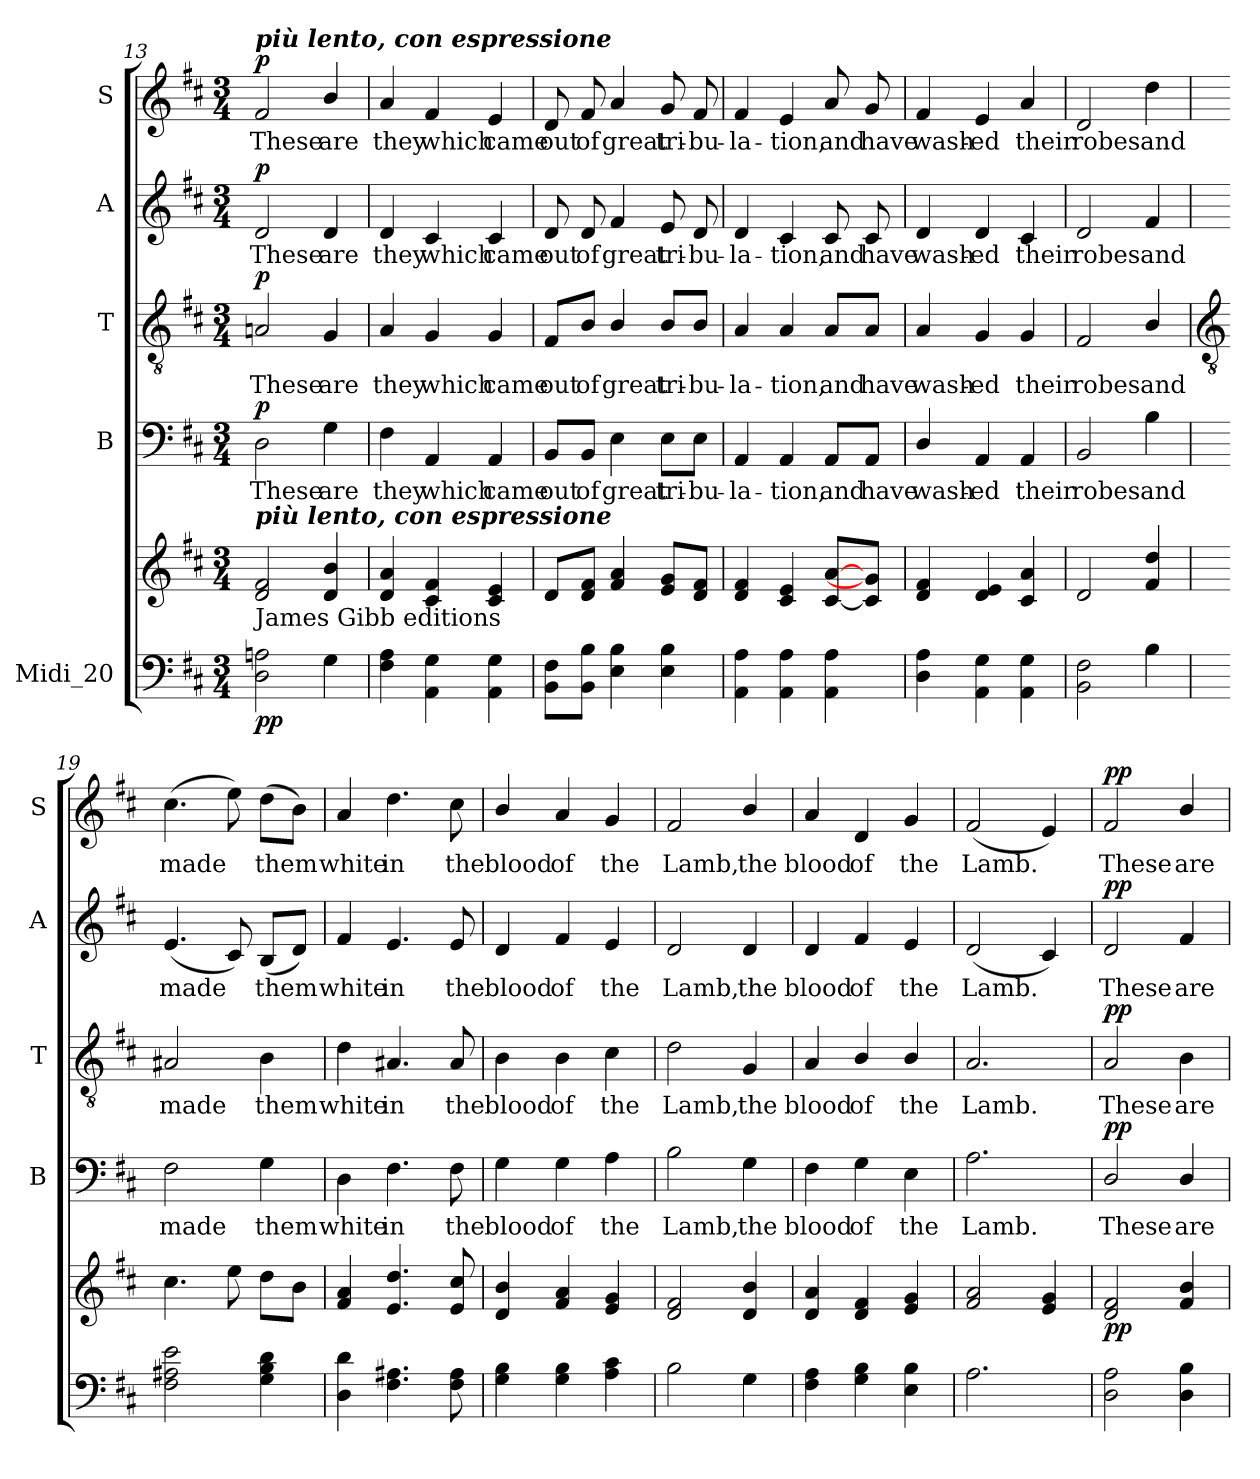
**kern	**kern	**dynam	**kern	**text	**dynam	**kern	**text	**dynam	**kern	**text	**dynam	**kern	**text	**dynam
*part5	*part5	*part5	*part4	*part4	*part4	*part3	*part3	*part3	*part2	*part2	*part2	*part1	*part1	*part1
*staff6	*staff5	*staff5/6	*staff4	*staff4	*staff4	*staff3	*staff3	*staff3	*staff2	*staff2	*staff2	*staff1	*staff1	*staff1
*I"Midi_20	*	*	*I"B	*	*	*I"T	*	*	*I"A	*	*	*I"S	*	*
*	*	*	*I'B	*	*	*I'T	*	*	*I'A	*	*	*I'S	*	*
!!LO:LB:g=z
*clefF4	*clefG2	*	*clefF4	*	*	*clefGv2	*	*	*clefG2	*	*	*clefG2	*	*
*k[f#c#]	*k[f#c#]	*	*k[f#c#]	*	*	*k[f#c#]	*	*	*k[f#c#]	*	*	*k[f#c#]	*	*
*D:	*D:	*	*D:	*	*	*D:	*	*	*D:	*	*	*D:	*	*
*M3/4	*M3/4	*	*M3/4	*	*	*M3/4	*	*	*M3/4	*	*	*M3/4	*	*
=13	=13	=13	=13	=13	=13	=13	=13	=13	=13	=13	=13	=13	=13	=13
!	!	!	!	!	!	!	!	!	!	!	!	!LO:TX:a:Bi:t=più lento, con espressione	!	!
!	!LO:TX:b:t=James Gibb editions	!	!	!	!	!	!	!	!	!	!	!	!	!
!	!LO:TX:a:Bi:t=più lento, con espressione	!	!	!	!	!	!	!	!	!	!	!	!	!
!	!	!LO:DY:b=2	!	!LO:LY:b	!	!	!LO:LY:b	!	!	!LO:LY:b	!	!	!LO:LY:b	!
!	!	!LO:DY:n=1:b	!	!	!LO:DY:b	!	!	!LO:DY:b	!	!	!LO:DY:b	!	!	!LO:DY:b
2D\ 2An\	2d 2f#	p p	2D	These	p	2An	These	p	2d	These	p	2f#	These	p
!	!	!	!	!LO:LY:b	!	!	!LO:LY:b	!	!	!LO:LY:b	!	!	!LO:LY:b	!
4G	4d 4b	.	4G	are	.	4G	are	.	4d	are	.	4b/	are	.
=14	=14	=14	=14	=14	=14	=14	=14	=14	=14	=14	=14	=14	=14	=14
!	!	!	!	!LO:LY:b	!	!	!LO:LY:b	!	!	!LO:LY:b	!	!	!LO:LY:b	!
4F#\ 4A\	4d 4a	.	4F#	they	.	4A	they	.	4d	they	.	4a	they	.
!	!	!	!	!LO:LY:b	!	!	!LO:LY:b	!	!	!LO:LY:b	!	!	!LO:LY:b	!
4AA\ 4G\	4c# 4f#	.	4AA	which	.	4G	which	.	4c#	which	.	4f#	which	.
!	!	!	!	!LO:LY:b	!	!	!LO:LY:b	!	!	!LO:LY:b	!	!	!LO:LY:b	!
4AA 4G	4c# 4e	.	4AA	came	.	4G	came	.	4c#	came	.	4e	came	.
=15	=15	=15	=15	=15	=15	=15	=15	=15	=15	=15	=15	=15	=15	=15
!	!	!	!	!LO:LY:b	!	!	!LO:LY:b	!	!	!LO:LY:b	!	!	!LO:LY:b	!
8BB 8F#L	8dL	.	8BB/L	out	.	8F#/L	out	.	8d	out	.	8d	out	.
!	!	!	!	!LO:LY:b	!	!	!LO:LY:b	!	!	!LO:LY:b	!	!	!LO:LY:b	!
8BB 8BJ	8d 8f#J	.	8BB/J	of	.	8B/J	of	.	8d	of	.	8f#	of	.
!	!	!	!	!LO:LY:b	!	!	!LO:LY:b	!	!	!LO:LY:b	!	!	!LO:LY:b	!
4E\ 4B\	4f# 4a	.	4E	great	.	4B/	great	.	4f#	great	.	4a	great	.
!	!	!	!	!LO:LY:b	!	!	!LO:LY:b	!	!	!LO:LY:b	!	!	!LO:LY:b	!
4E 4B	8e 8gL	.	8E\L	tri-	.	8B/L	tri-	.	8e	tri-	.	8g	tri-	.
!	!	!	!	!LO:LY:b	!	!	!LO:LY:b	!	!	!LO:LY:b	!	!	!LO:LY:b	!
.	8d 8f#J	.	8E\J	-bu-	.	8B/J	-bu-	.	8d	-bu-	.	8f#	-bu-	.
=16	=16	=16	=16	=16	=16	=16	=16	=16	=16	=16	=16	=16	=16	=16
!	!	!	!	!LO:LY:b	!	!	!LO:LY:b	!	!	!LO:LY:b	!	!	!LO:LY:b	!
4AA\ 4A\	4d 4f#	.	4AA	-la-	.	4A	-la-	.	4d	-la-	.	4f#	-la-	.
!	!	!	!	!LO:LY:b	!	!	!LO:LY:b	!	!	!LO:LY:b	!	!	!LO:LY:b	!
4AA 4A	4c# 4e	.	4AA	-tion,	.	4A	-tion,	.	4c#	-tion,	.	4e	-tion,	.
!	!	!	!	!LO:LY:b	!	!	!LO:LY:b	!	!	!LO:LY:b	!	!	!LO:LY:b	!
4AA 4A	[8c# [8aL	.	8AA/L	and	.	8A/L	and	.	8c#	and	.	8a	and	.
!	!	!	!	!LO:LY:b	!	!	!LO:LY:b	!	!	!LO:LY:b	!	!	!LO:LY:b	!
.	8c#] 8g]J	.	8AA/J	have	.	8A/J	have	.	8c#	have	.	8g	have	.
=17	=17	=17	=17	=17	=17	=17	=17	=17	=17	=17	=17	=17	=17	=17
!	!	!	!	!LO:LY:b	!	!	!LO:LY:b	!	!	!LO:LY:b	!	!	!LO:LY:b	!
4D\ 4A\	4d 4f#	.	4D/	wash-	.	4A	wash-	.	4d	wash-	.	4f#	wash-	.
!	!	!	!	!LO:LY:b	!	!	!LO:LY:b	!	!	!LO:LY:b	!	!	!LO:LY:b	!
4AA\ 4G\	4d 4e	.	4AA	-ed	.	4G	-ed	.	4d	-ed	.	4e	-ed	.
!	!	!	!	!LO:LY:b	!	!	!LO:LY:b	!	!	!LO:LY:b	!	!	!LO:LY:b	!
4AA 4G	4c# 4a	.	4AA	their	.	4G	their	.	4c#	their	.	4a	their	.
=18	=18	=18	=18	=18	=18	=18	=18	=18	=18	=18	=18	=18	=18	=18
!	!	!	!	!LO:LY:b	!	!	!LO:LY:b	!	!	!LO:LY:b	!	!	!LO:LY:b	!
2BB\ 2F#\	2d	.	2BB	robes	.	2F#	robes	.	2d	robes	.	2d	robes	.
!	!	!	!	!LO:LY:b	!	!	!LO:LY:b	!	!	!LO:LY:b	!	!	!LO:LY:b	!
4B	4f# 4dd	.	4B	and	.	4B/	and	.	4f#	and	.	4dd	and	.
!!LO:LB:g=z
=19	=19	=19	=19	=19	=19	=19	=19	=19	=19	=19	=19	=19	=19	=19
*	*	*	*	*	*	*clefGv2	*	*	*	*	*	*	*	*
!	!	!	!	!LO:LY:b	!	!	!LO:LY:b	!	!	!LO:LY:b	!	!	!LO:LY:b	!
2F#\ 2A#X\ 2e\	4.cc#	.	2F#	made	.	2A#X	made	.	(<4.e	made	.	(>4.cc#	made	.
.	8ee	.	.	.	.	.	.	.	8c#)	.	.	8ee)	.	.
!	!	!	!	!LO:LY:b	!	!	!LO:LY:b	!	!	!LO:LY:b	!	!	!LO:LY:b	!
4G\ 4B\ 4d\	8ddL	.	4G	them	.	4B	them	.	(<8BL	them	.	(>8ddL	them	.
.	8bJ	.	.	.	.	.	.	.	8dJ)	.	.	8bJ)	.	.
=20	=20	=20	=20	=20	=20	=20	=20	=20	=20	=20	=20	=20	=20	=20
!	!	!	!	!LO:LY:b	!	!	!LO:LY:b	!	!	!LO:LY:b	!	!	!LO:LY:b	!
4D\ 4d\	4f# 4a	.	4D	white	.	4d	white	.	4f#	white	.	4a	white	.
!	!	!	!	!LO:LY:b	!	!	!LO:LY:b	!	!	!LO:LY:b	!	!	!LO:LY:b	!
4.F#\ 4.A#X\	4.e 4.dd	.	4.F#	in	.	4.A#X	in	.	4.e	in	.	4.dd	in	.
!	!	!	!	!LO:LY:b	!	!	!LO:LY:b	!	!	!LO:LY:b	!	!	!LO:LY:b	!
8F# 8A#	8e 8cc#	.	8F#	the	.	8A#	the	.	8e	the	.	8cc#	the	.
=21	=21	=21	=21	=21	=21	=21	=21	=21	=21	=21	=21	=21	=21	=21
!	!	!	!	!LO:LY:b	!	!	!LO:LY:b	!	!	!LO:LY:b	!	!	!LO:LY:b	!
4G\ 4B\	4d 4b	.	4G	blood	.	4B	blood	.	4d	blood	.	4b/	blood	.
!	!	!	!	!LO:LY:b	!	!	!LO:LY:b	!	!	!LO:LY:b	!	!	!LO:LY:b	!
4G 4B	4f# 4a	.	4G	of	.	4B	of	.	4f#	of	.	4a	of	.
!	!	!	!	!LO:LY:b	!	!	!LO:LY:b	!	!	!LO:LY:b	!	!	!LO:LY:b	!
4A\ 4c#\	4e 4g	.	4A	the	.	4c#	the	.	4e	the	.	4g	the	.
=22	=22	=22	=22	=22	=22	=22	=22	=22	=22	=22	=22	=22	=22	=22
!	!	!	!	!LO:LY:b	!	!	!LO:LY:b	!	!	!LO:LY:b	!	!	!LO:LY:b	!
2B\	2d 2f#	.	2B	Lamb,	.	2d	Lamb,	.	2d	Lamb,	.	2f#	Lamb,	.
!	!	!	!	!LO:LY:b	!	!	!LO:LY:b	!	!	!LO:LY:b	!	!	!LO:LY:b	!
4G	4d 4b	.	4G	the	.	4G	the	.	4d	the	.	4b/	the	.
=23	=23	=23	=23	=23	=23	=23	=23	=23	=23	=23	=23	=23	=23	=23
!	!	!	!	!LO:LY:b	!	!	!LO:LY:b	!	!	!LO:LY:b	!	!	!LO:LY:b	!
4F#\ 4A\	4d 4a	.	4F#	blood	.	4A	blood	.	4d	blood	.	4a	blood	.
!	!	!	!	!LO:LY:b	!	!	!LO:LY:b	!	!	!LO:LY:b	!	!	!LO:LY:b	!
4G 4B	4d 4f#	.	4G	of	.	4B/	of	.	4f#	of	.	4d	of	.
!	!	!	!	!LO:LY:b	!	!	!LO:LY:b	!	!	!LO:LY:b	!	!	!LO:LY:b	!
4E 4B	4e 4g	.	4E	the	.	4B/	the	.	4e	the	.	4g	the	.
=24	=24	=24	=24	=24	=24	=24	=24	=24	=24	=24	=24	=24	=24	=24
!	!	!	!	!LO:LY:b	!	!	!LO:LY:b	!	!	!LO:LY:b	!	!	!LO:LY:b	!
2.A	2f# 2a	.	2.A	Lamb.	.	2.A	Lamb.	.	(<2d	Lamb.	.	(<2f#	Lamb.	.
.	4e 4g	.	.	.	.	.	.	.	4c#)	.	.	4e)	.	.
=25	=25	=25	=25	=25	=25	=25	=25	=25	=25	=25	=25	=25	=25	=25
!	!	!LO:DY:b	!	!LO:LY:b	!LO:DY:b	!	!LO:LY:b	!LO:DY:b	!	!LO:LY:b	!LO:DY:b	!	!LO:LY:b	!LO:DY:b
2D\ 2A\	2d 2f#	pp	2D/	These	pp	2A	These	pp	2d	These	pp	2f#	These	pp
!	!	!	!	!LO:LY:b	!	!	!LO:LY:b	!	!	!LO:LY:b	!	!	!LO:LY:b	!
4D\ 4B\	4f# 4b	.	4D/	are	.	4B	are	.	4f#	are	.	4b/	are	.
=	=	=	=	=	=	=	=	=	=	=	=	=	=	=
*-	*-	*-	*-	*-	*-	*-	*-	*-	*-	*-	*-	*-	*-	*-
